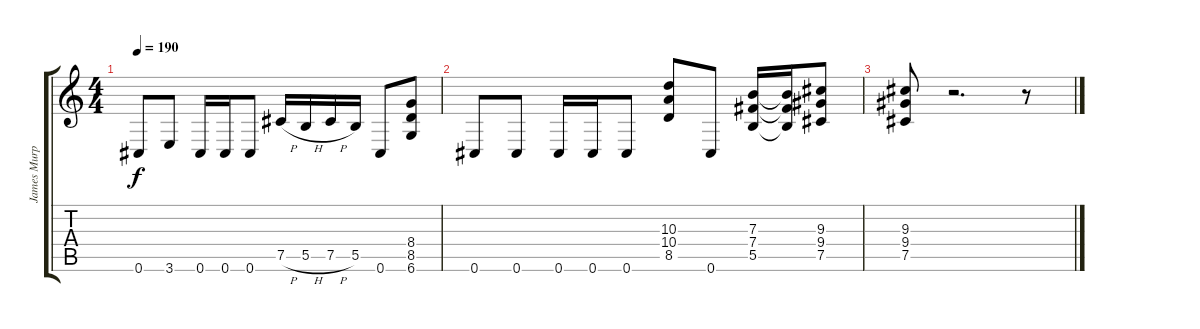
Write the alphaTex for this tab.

\track ("James Murphy" "James Murp") {instrument distortionguitar}
\staff {score tabs}
\tuning (Db4 Ab3 E3 B2 Gb2 Db2) {hide}
\ts (4 4)
\tempo 190
\clef g2
\ks c
0.6.8{dy f} 3.6.8 0.6.16 0.6.16 0.6.8 7.5{h}.16 5.5{h}.16 7.5{h}.16 5.5.16 0.6.8 (8.4 8.5 6.6).8 |
0.6.8 0.6.8 0.6.16 0.6.16 0.6.8 (10.3 10.4 8.5).8 0.6.8 (7.3 7.4 5.5).16 (7.3{t} 7.4{t} 5.5{t}).16 (9.3 9.4 7.5).8 |
(9.3 9.4 7.5).8 r.2{d} r.8
